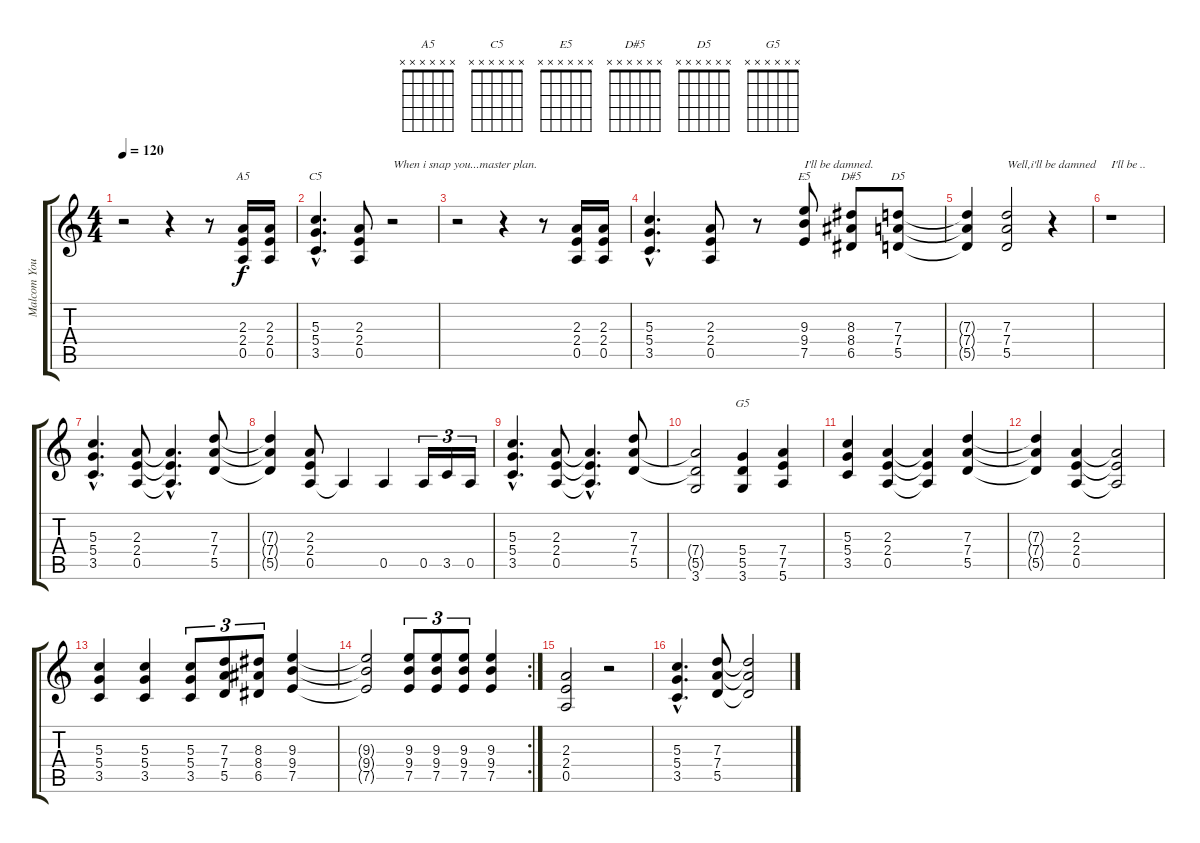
\track ("Malcom Young" "Malcom You") {instrument overdrivenguitar}
\staff {score tabs}
\tuning (E4 B3 G3 D3 A2 E2) {hide}
\chord ("A5" x x x x x x) {firstfret 0}
\chord ("C5" x x x x x x) {firstfret 0}
\chord ("E5" x x x x x x) {firstfret 0}
\chord ("D#5" x x x x x x) {firstfret 0}
\chord ("D5" x x x x x x) {firstfret 0}
\chord ("G5" x x x x x x) {firstfret 0}
\ts (4 4)
\tempo 120
\clef g2
\ks c
r.2{dy f} r.4 r.8 (2.3 2.4 0.5).16{ch "A5"} (2.3 2.4 0.5).16 |
(5.3{hac} 5.4{hac} 3.5{hac}).4{d ch "C5"} (2.3 2.4 0.5).8 r.2{txt "When i snap you...master plan."} |
r.2 r.4 r.8 (2.3 2.4 0.5).16 (2.3 2.4 0.5).16 |
(5.3{hac} 5.4{hac} 3.5{hac}).4{d} (2.3 2.4 0.5).8 r.8 (9.3 9.4 7.5).8{ch "E5" txt "I'll be damned."} (8.3 8.4 6.5).8{ch "D#5"} (7.3 7.4 5.5).8{ch "D5"} |
(7.3{t} 7.4{t} 5.5{t}).4 (7.3 7.4 5.5).2{txt "Well,i'll be damned"} r.4 |
r.1{txt "I'll be .."} |
(5.3{hac} 5.4{hac} 3.5{hac}).4{d} (2.3 2.4 0.5).8 (2.3{hac t} 2.4{hac t} 0.5{hac t}).4{d} (7.3 7.4 5.5).8 |
(7.3{t} 7.4{t} 5.5{t}).4 (2.3 2.4 0.5).8 0.5{t}.4 0.5.4 0.5.16{tu (3 2)} 3.5.16{tu (3 2)} 0.5.16{tu (3 2)} |
(5.3{hac} 5.4{hac} 3.5{hac}).4{d} (2.3 2.4 0.5).8 (2.3{hac t} 2.4{hac t} 0.5{hac t}).4{d} (7.3 7.4 5.5).8 |
(7.4{t} 5.5{t} 3.6).2 (5.4 5.5 3.6).4{ch "G5"} (7.4 7.5 5.6).4 |
(5.3 5.4 3.5).4 (2.3 2.4 0.5).4 (2.3{t} 2.4{t} 0.5{t}).4 (7.3 7.4 5.5).4 |
(7.3{t} 7.4{t} 5.5{t}).4 (2.3 2.4 0.5).4 (2.3{t} 2.4{t} 0.5{t}).2 |
(5.3 5.4 3.5).4 (5.3 5.4 3.5).4 (5.3 5.4 3.5).8{tu (3 2)} (7.3 7.4 5.5).8{tu (3 2)} (8.3 8.4 6.5).8{tu (3 2)} (9.3 9.4 7.5).4 |
\rc 2
(9.3{t} 9.4{t} 7.5{t}).2 (9.3 9.4 7.5).8{tu (3 2)} (9.3 9.4 7.5).8{tu (3 2)} (9.3 9.4 7.5).8{tu (3 2)} (9.3 9.4 7.5).4 |
(2.3 2.4 0.5).2 r.2 |
(5.3{hac} 5.4{hac} 3.5{hac}).4{d} (7.3 7.4 5.5).8 (7.3{t} 7.4{t} 5.5{t}).2
